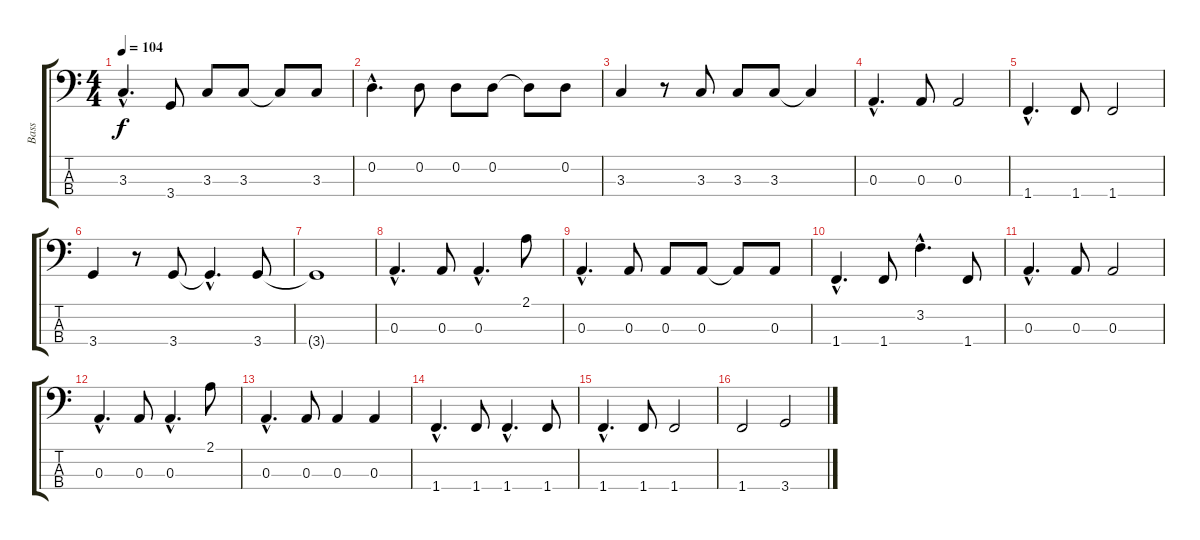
\track ("Bass" "Bass") {instrument electricbassfinger}
\staff {score tabs}
\tuning (G2 D2 A1 E1) {hide}
\ts (4 4)
\tempo 104
\clef f4
\ks c
3.3{hac}.4{d dy f} 3.4.8 3.3.8 3.3.8 3.3{t}.8 3.3.8 |
0.2{hac}.4{d} 0.2.8 0.2.8 0.2.8 0.2{t}.8 0.2.8 |
3.3.4 r.8 3.3.8 3.3.8 3.3.8 3.3{t}.4 |
0.3{hac}.4{d} 0.3.8 0.3.2 |
1.4{hac}.4{d} 1.4.8 1.4.2 |
3.4.4 r.8 3.4.8 3.4{hac t}.4{d} 3.4.8 |
3.4{t}.1 |
0.3{hac}.4{d} 0.3.8 0.3{hac}.4{d} 2.1.8 |
0.3{hac}.4{d} 0.3.8 0.3.8 0.3.8 0.3{t}.8 0.3.8 |
1.4{hac}.4{d} 1.4.8 3.2{hac}.4{d} 1.4.8 |
0.3{hac}.4{d} 0.3.8 0.3.2 |
0.3{hac}.4{d} 0.3.8 0.3{hac}.4{d} 2.1.8 |
0.3{hac}.4{d} 0.3.8 0.3.4 0.3.4 |
1.4{hac}.4{d} 1.4.8 1.4{hac}.4{d} 1.4.8 |
1.4{hac}.4{d} 1.4.8 1.4.2 |
1.4.2 3.4.2
